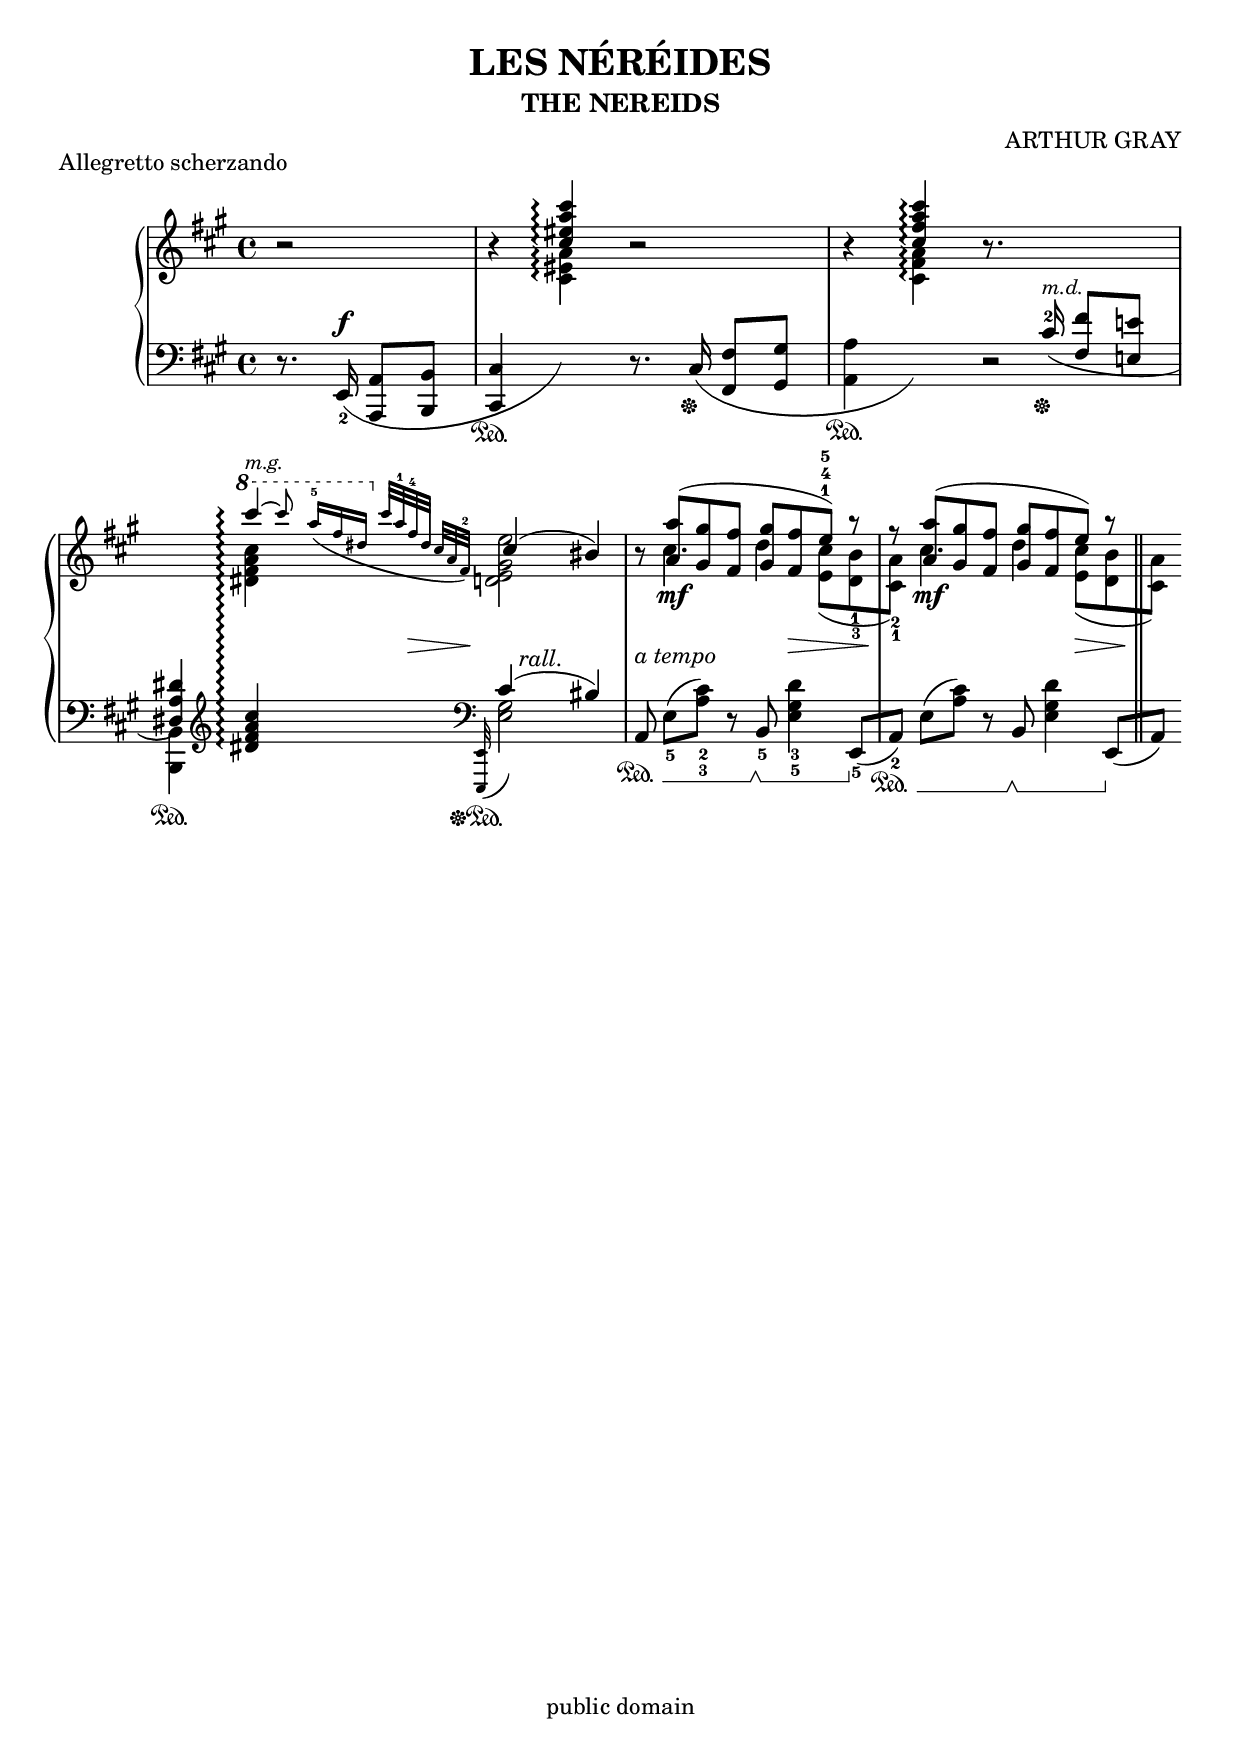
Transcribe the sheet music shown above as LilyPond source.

\version "2.13.29"

\header {
    composer = "ARTHUR GRAY"
    title = "LES NÉRÉIDES"
    subtitle = "THE NEREIDS"
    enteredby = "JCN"
    piece = "Allegretto scherzando"
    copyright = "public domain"
}

%{

Nastiest piece of competition at
http://www.orphee.com/comparison/study.html, see
http://www.orphee.com/comparison/gray.pdf

Lines that contain tweaks (10 currently, not counting reverts) are
marked with %tweak

possibly more impressive to render without tweaks?

  grep -v tweak input/les-nereides.ly >> lnnt.ly
  lilypond lnnt.ly

%}

treble = \new Voice \relative c''{
    \key a \major
    r2
    | %2
    \stemUp
    r4 <cis eis a cis>\arpeggio r2
    | %3
    r4 <cis fis a cis>\arpeggio r8.

    \change Staff=bass

    cis,16^2(^\markup {\small \italic "m.d." }\sustainOff
    <fis fis,>8 <e! e,!>
    | %4
    <dis, a' dis>4)\sustainOn

    \change Staff=treble

    \slurUp
    \set PianoStaff.connectArpeggios = ##t

    \ottava #1

    \tieUp
    cis''''4^\markup { \small \italic "m.g." }\arpeggio~
    \grace {
        cis8
	\revert Stem #'direction

	a16[-5_( fis dis]
	\ottava #0

	cis32[ a-1 fis-4 dis]   cis[ a  fis)-2]
				% the small grace in lower staff comes after us
	s32
    }


    \stemUp
    cis'4( bis)

    | %5
    r8 <a' a,>8(\mf <gis gis,> <fis fis,>

    % \fingerUp
    \override Fingering  #'direction = #UP

    <gis gis,> <fis fis,> e)-1-4-5 r

    | %6
    r <a a,>8(\mf <gis gis,> <fis fis,>
    <gis gis,> <fis fis,>  e) r

    | %7
    \bar "||"
}

trebleTwo = \new Voice \relative c''{
    \stemDown
    \slurDown
    % \fingerDown
    \override Fingering  #'direction = #DOWN
    s2
    | %1
    s1*2
    | %4
    s4
    <cis' a fis dis>4\arpeggio
    <e, gis, e d!>2
    | %5
    s8 cis4. d4
    % fair to count as one tweak?
    \override Fingering #'add-stem-support = ##t %tweak
    \override Fingering #'padding = #0.15
    \override Fingering #'slur-padding = #0.1
    <cis e,>8[( <d,_3 b'_1>
    | %6
    <cis_1 a'_2>)] cis'4. d4
    <cis e,>8[( <b d,>
    | %7
    <a cis,>)]
}

bass = \new Voice \relative c{
    \partial 2
    \key a \major

    \slurDown
    \dynamicUp

    r8. e,16(\f_2 <a a,>8[ <b b,>]
    | %2
    %\override Staff.SustainPedalLineSpanner #'staff-padding = #5 %tweak

    <cis cis,>4\sustainOn
    \change Staff=treble
    \stemDown
    <a'' eis cis>4)\arpeggio

    \change Staff=bass
    \stemNeutral

    r8. cis,,16(\sustainOff <fis fis,>8 <gis gis,>

    | %3

    <a a,>4\sustainOn
    \change Staff=treble

    \stemNeutral
    \stemDown
    <a' fis cis>)\arpeggio
    \change Staff=bass
    \stemNeutral
    r2

    | %4
    \stemDown
    <b,, b,>4
    \clef treble
    \stemNeutral
    <<
        %urg: staff-change: ! on dis
        <cis'' a fis dis!>\arpeggio
    >>

    \grace {
	\override Stem  #'stroke-style = #"grace"

        s8
        s16 s s
 	s32 s s
	s s s
	\clef bass
	<e,,, e,>32(\sustainOff\sustainOn

	\revert Stem #'stroke-style
    }
    <gis' e>2)

    | %5
    \slurUp

    % \fingerDown
    \override Fingering  #'direction = #DOWN


    %\override Staff.SustainPedalLineSpanner #'staff-padding = #3.5 %tweak
    \set Staff.pedalSustainStyle = #'mixed
    %%a,8 e'[-5(<a-2 cis-3>])


    a,8\sustainOn e'[-5(<a cis>])-2-3
    %%r b,-5 <e-3 gis-5 d'>4
    r b,-5\sustainOff\sustainOn <e gis d'>4-3-5
    \slurNeutral
    e,8[-5(\sustainOff

    | %6
    a)-2]\sustainOn
    \slurUp
    e'[(<a cis>)] r b,\sustainOff\sustainOn <e gis d'>4
    \slurNeutral
    e,8[(\sustainOff

    | %7
    a)]
}

bassTwo = \new Voice \relative c{
    \skip 2
    \skip 1*2
    \skip 2

    \stemUp
    \slurUp

    cis'4( bis)
}

middleDynamics = {
    %\override Dynamics.TextScript  #'padding = #-1 %tweak
    s2
    s1*2
    | %4
    s2
    \grace {
	s8
	s16 s s
	s32 s
	s\> s
	s32 s s\! s

    }
    \textLengthOn
    s32 s-"rall." s s s8 s4
    \textLengthOff
    | %5
    s2-"a tempo" s8
    s \> s s
    | %6
    s8\!
    s2 s8 s\> s
    | %7
    s8\!
}

theScore = \score{
    \context PianoStaff <<
        \new Staff = "treble" <<
            \set beamExceptions = #'((end . (((1 . 8) . (2 2 2 2))
                                           ((1 . 32) . (4 4 4 4 4 4 4 4)))))
	    \treble
	    \trebleTwo
        >>
	\new Dynamics <<
	    \middleDynamics
	>>
        \new Staff = "bass" <<
	    \clef bass
	    \bass
	    \bassTwo
        >>
    >>
    \layout {
	\context {
	    \Score
	    pedalSustainStrings = #'("Ped." "*Ped." "*")
	    \remove Bar_number_engraver
        }
    }
}

\book{
    \score { \theScore }
}

%%% Local variables:
%%% coding: utf-8
%%% LilyPond-indent-level:2
%%% End:

